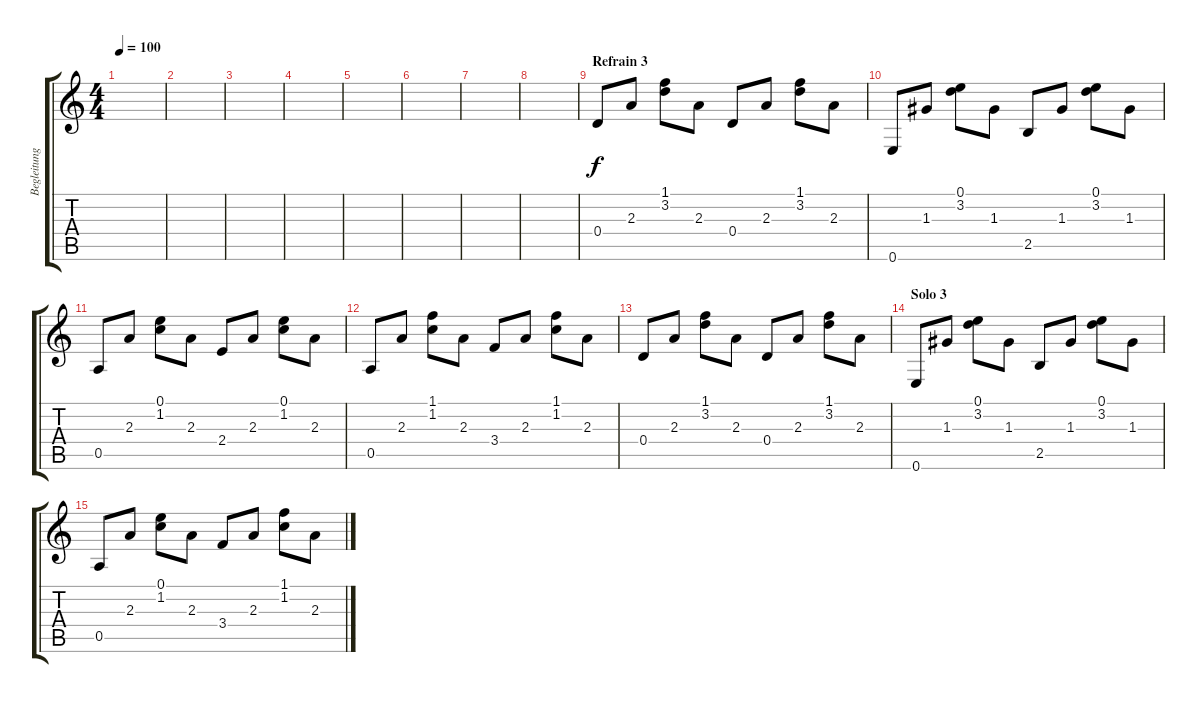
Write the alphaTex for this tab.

\track ("Begleitung" "Begleitung") {instrument acousticguitarnylon}
\staff {score tabs}
\tuning (E4 B3 G3 D3 A2 E2) {hide}
\ts (4 4)
\tempo 100
\clef g2
\ks c
|
|
|
|
|
|
|
|
\section ("" "Refrain 3")
0.4.8 2.3.8 (1.1 3.2).8 2.3.8 0.4.8 2.3.8 (1.1 3.2).8 2.3.8 |
0.6.8 1.3.8 (0.1 3.2).8 1.3.8 2.5.8 1.3.8 (0.1 3.2).8 1.3.8 |
0.5.8 2.3.8 (0.1 1.2).8 2.3.8 2.4.8 2.3.8 (0.1 1.2).8 2.3.8 |
0.5.8 2.3.8 (1.1 1.2).8 2.3.8 3.4.8 2.3.8 (1.1 1.2).8 2.3.8 |
0.4.8 2.3.8 (1.1 3.2).8 2.3.8 0.4.8 2.3.8 (1.1 3.2).8 2.3.8 |
\section ("" "Solo 3")
0.6.8 1.3.8 (0.1 3.2).8 1.3.8 2.5.8 1.3.8 (0.1 3.2).8 1.3.8 |
0.5.8 2.3.8 (0.1 1.2).8 2.3.8 3.4.8 2.3.8 (1.1 1.2).8 2.3.8
